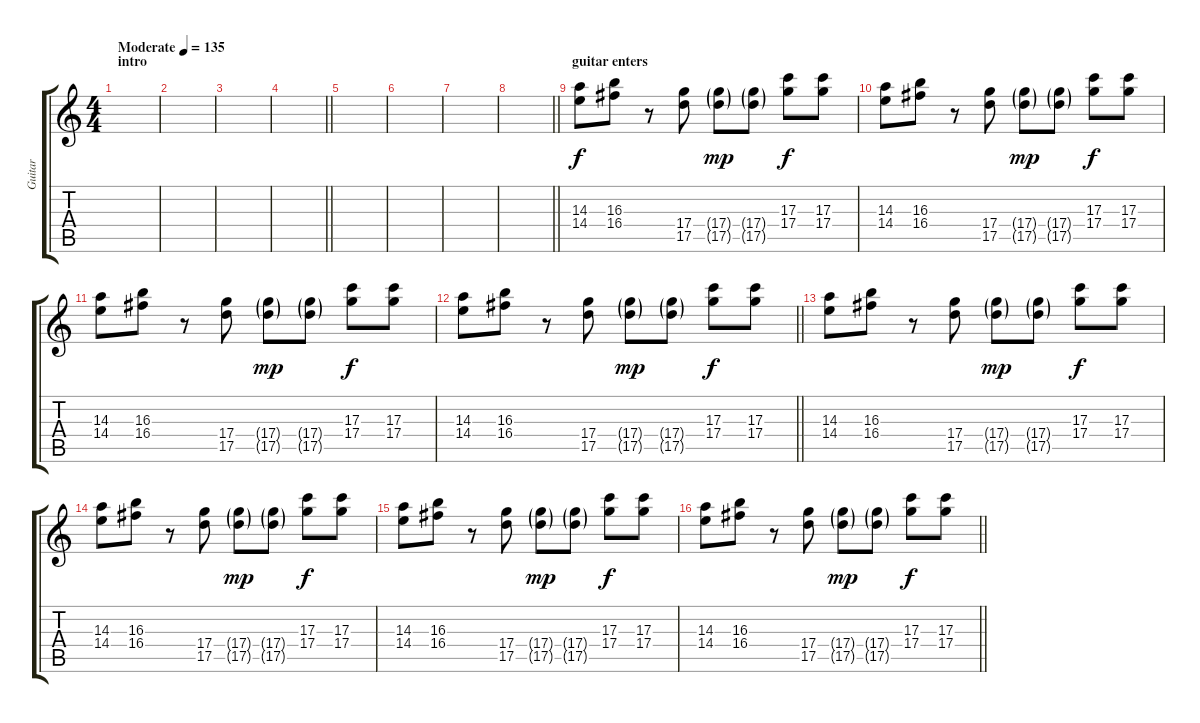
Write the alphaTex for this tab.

\track ("Guitar" "Guitar") {instrument overdrivenguitar}
\staff {score tabs}
\tuning (E4 B3 G3 D3 A2 E2) {hide}
\ts (4 4)
\section ("" "intro")
\tempo (135 "Moderate")
\clef g2
\ks c
|
|
|
\barLineRight lightlight
|
|
|
|
\barLineRight lightlight
|
\section ("" "guitar enters")
(14.3 14.4).8 (16.3 16.4).8 r.8 (17.4 17.5).8 (17.4{g} 17.5{g}).8{dy mp} (17.4{g} 17.5{g}).8 (17.3 17.4).8{dy f} (17.3 17.4).8 |
(14.3 14.4).8 (16.3 16.4).8 r.8 (17.4 17.5).8 (17.4{g} 17.5{g}).8{dy mp} (17.4{g} 17.5{g}).8 (17.3 17.4).8{dy f} (17.3 17.4).8 |
(14.3 14.4).8 (16.3 16.4).8 r.8 (17.4 17.5).8 (17.4{g} 17.5{g}).8{dy mp} (17.4{g} 17.5{g}).8 (17.3 17.4).8{dy f} (17.3 17.4).8 |
\barLineRight lightlight
(14.3 14.4).8 (16.3 16.4).8 r.8 (17.4 17.5).8 (17.4{g} 17.5{g}).8{dy mp} (17.4{g} 17.5{g}).8 (17.3 17.4).8{dy f} (17.3 17.4).8 |
(14.3 14.4).8 (16.3 16.4).8 r.8 (17.4 17.5).8 (17.4{g} 17.5{g}).8{dy mp} (17.4{g} 17.5{g}).8 (17.3 17.4).8{dy f} (17.3 17.4).8 |
(14.3 14.4).8 (16.3 16.4).8 r.8 (17.4 17.5).8 (17.4{g} 17.5{g}).8{dy mp} (17.4{g} 17.5{g}).8 (17.3 17.4).8{dy f} (17.3 17.4).8 |
(14.3 14.4).8 (16.3 16.4).8 r.8 (17.4 17.5).8 (17.4{g} 17.5{g}).8{dy mp} (17.4{g} 17.5{g}).8 (17.3 17.4).8{dy f} (17.3 17.4).8 |
\barLineRight lightlight
(14.3 14.4).8 (16.3 16.4).8 r.8 (17.4 17.5).8 (17.4{g} 17.5{g}).8{dy mp} (17.4{g} 17.5{g}).8 (17.3 17.4).8{dy f} (17.3 17.4).8
